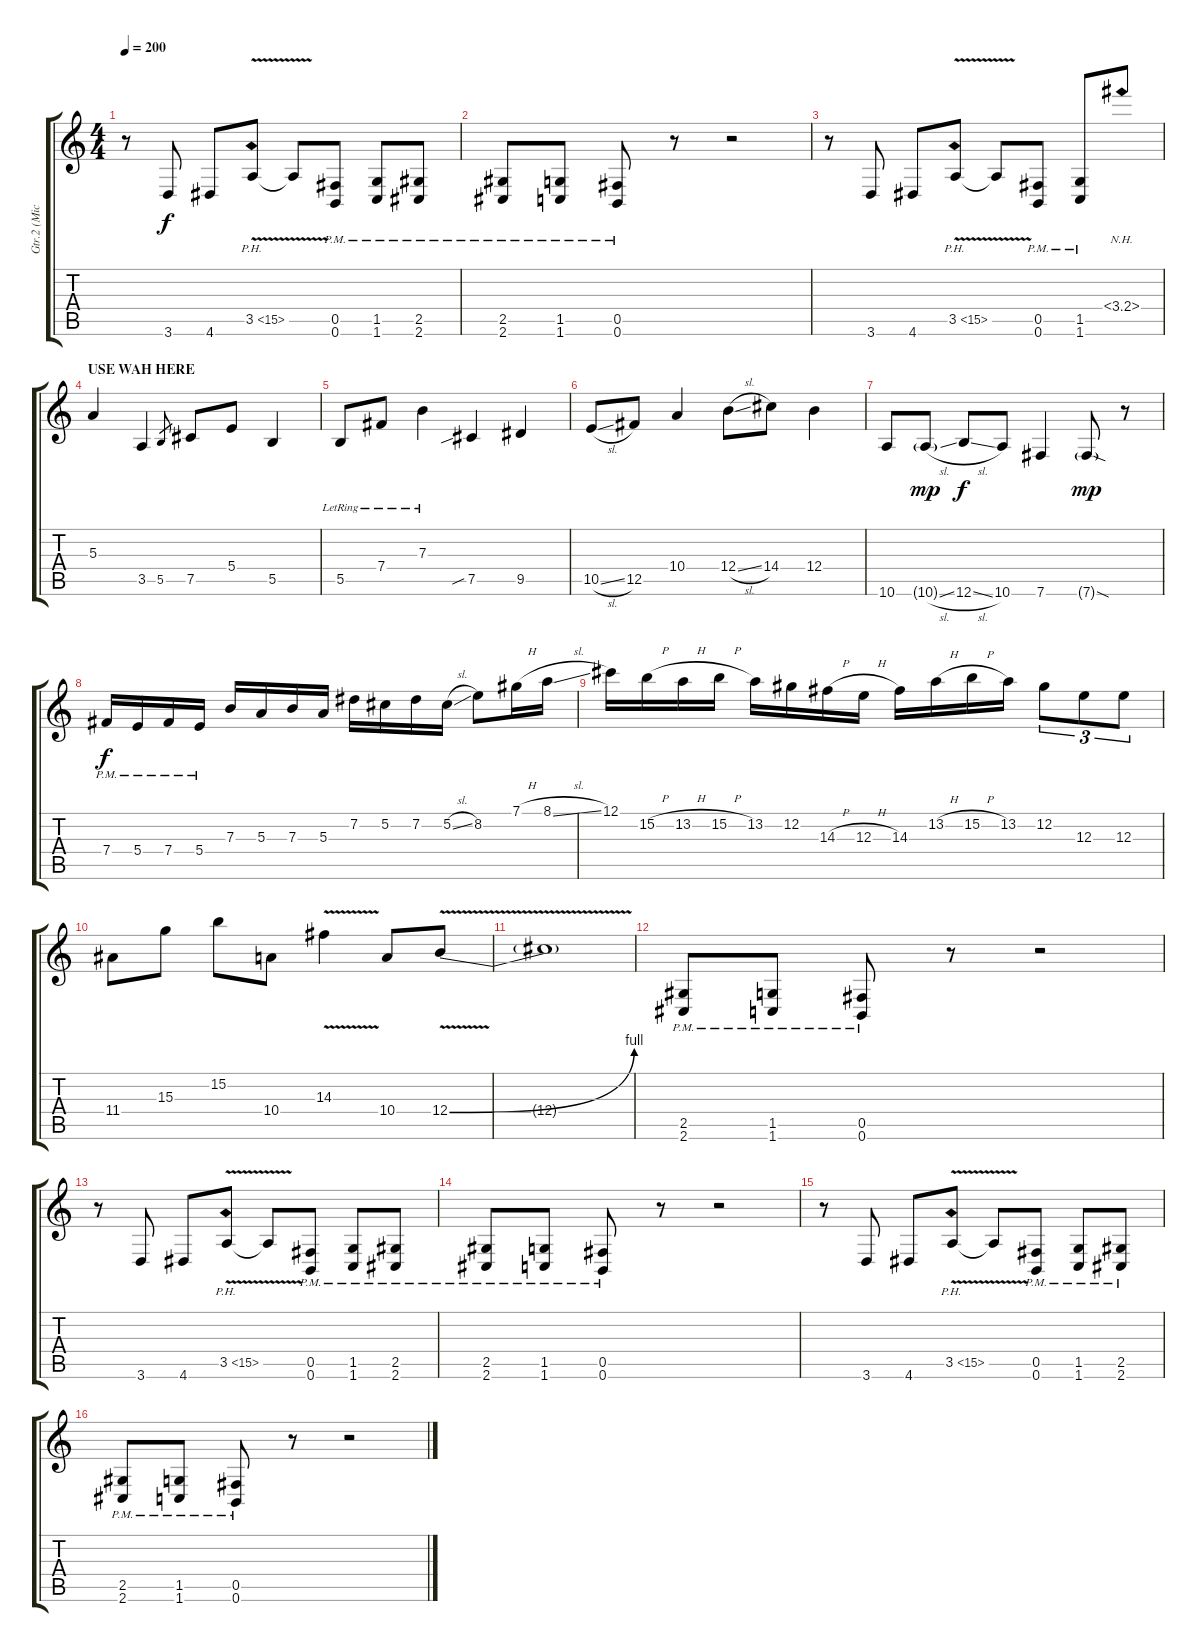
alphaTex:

\track ("Gtr.2 (Mic Thompson)" "Gtr.2 (Mic") {instrument distortionguitar}
\staff {score tabs}
\tuning (Db4 Ab3 E3 B2 Gb2 B1) {hide}
\ts (4 4)
\tempo 200
\clef g2
\ks c
r.8{dy f} 3.6.8 4.6.8 3.5{ph 12 v}.8 3.5{t}.8 (0.5{pm} 0.6{pm}).8 (1.5{pm} 1.6{pm}).8 (2.5{pm} 2.6{pm}).8 |
(2.5{pm} 2.6{pm}).8 (1.5{pm} 1.6{pm}).8 (0.5{pm} 0.6{pm}).8 r.8 r.2 |
r.8 3.6.8 4.6.8 3.5{ph 12 v}.8 3.5{t}.8 (0.5{pm} 0.6{pm}).8 (1.5{pm} 1.6{pm}).8 3.4{nh}.8 |
\section ("" "USE WAH HERE")
5.3.4 3.5.4 5.5.8{gr} 7.5.8 5.4.8 5.5.4 |
5.5{lr}.8 7.4{lr}.8 7.3{lr}.4 7.5{sib}.4 9.5.4 |
10.5{sl}.8 12.5.8 10.4.4 12.4{sl}.8 14.4.8 12.4.4 |
10.6.8 10.6{sl g}.8{dy mp} 12.6{sl}.8{dy f} 10.6.8 7.6.4 7.6{sod g}.8{dy mp} r.8 |
7.4{pm}.16{dy f} 5.4{pm}.16 7.4{pm}.16 5.4{pm}.16 7.3.16 5.3.16 7.3.16 5.3.16 7.2.16 5.2.16 7.2.16 5.2{sl}.16 8.2.8 7.1{h}.16 8.1{sl}.16 |
12.1.16 15.2{h}.16 13.2{h}.16 15.2{h}.16 13.2.16 12.2.16 14.3{h}.16 12.3{h}.16 14.3.16 13.2{h}.16 15.2{h}.16 13.2.16 12.2.8{tu (3 2)} 12.3.8{tu (3 2)} 12.3.8{tu (3 2)} |
11.4.8 15.3.8 15.2.8 10.4.8 14.3{v}.4 10.4.8 12.4{be (bend 0 0 60 4) v}.8 |
12.4{t}.1 |
(2.5{pm} 2.6{pm}).8 (1.5{pm} 1.6{pm}).8 (0.5{pm} 0.6{pm}).8 r.8 r.2 |
r.8 3.6.8 4.6.8 3.5{ph 12 v}.8 3.5{t}.8 (0.5{pm} 0.6{pm}).8 (1.5{pm} 1.6{pm}).8 (2.5{pm} 2.6{pm}).8 |
(2.5{pm} 2.6{pm}).8 (1.5{pm} 1.6{pm}).8 (0.5{pm} 0.6{pm}).8 r.8 r.2 |
r.8 3.6.8 4.6.8 3.5{ph 12 v}.8 3.5{t}.8 (0.5{pm} 0.6{pm}).8 (1.5{pm} 1.6{pm}).8 (2.5{pm} 2.6{pm}).8 |
(2.5{pm} 2.6{pm}).8 (1.5{pm} 1.6{pm}).8 (0.5{pm} 0.6{pm}).8 r.8 r.2
